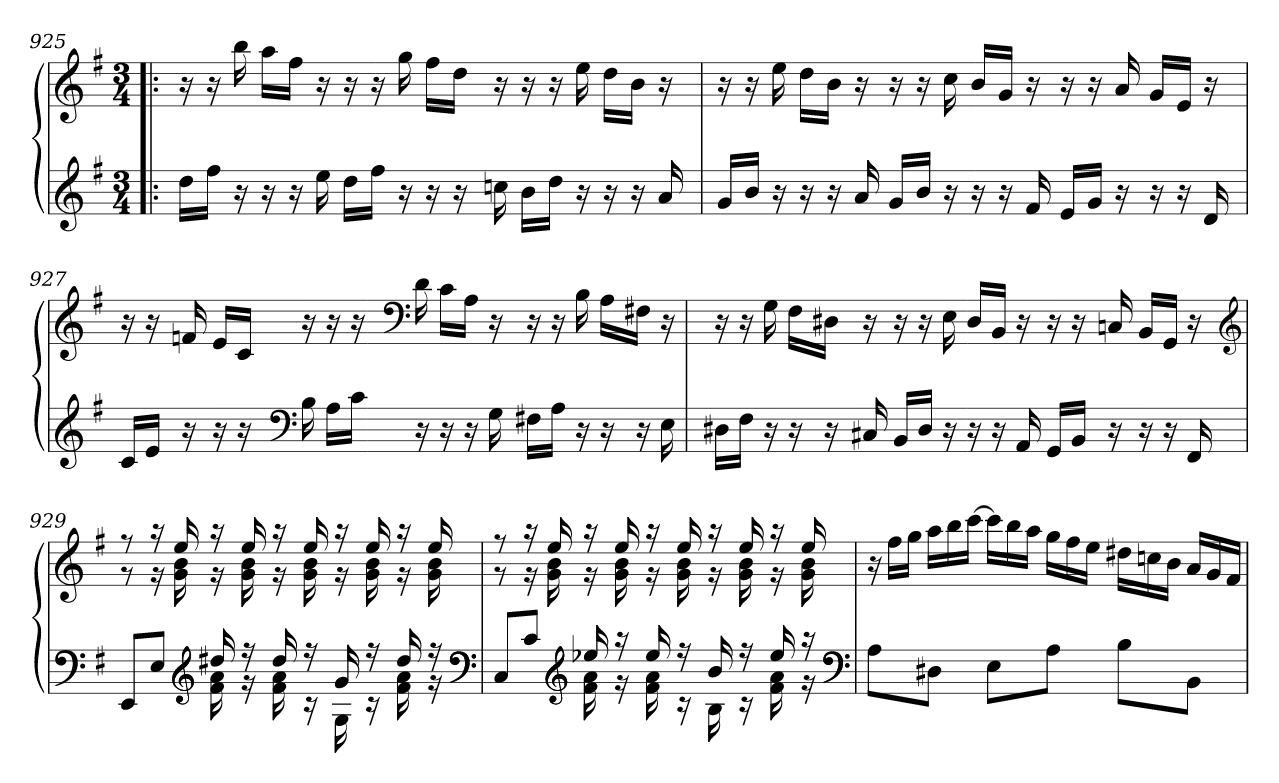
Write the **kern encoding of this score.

**kern	**kern
*part1	*part1
*staff2	*staff1
!!LO:PB:g=z
*clefG2	*clefG2
*k[f#]	*k[f#]
*G:	*G:
*M3/4	*M3/4
*Xtuplet	*Xtuplet
=925!|:	=925!|:
24dd\LL	24r
24ff#\JJ	24r
24r	24bb\
24r	24aa\LL
24r	24ff#\JJ
24ee\	24r
24dd\LL	24r
24ff#\JJ	24r
24r	24gg\
24r	24ff#\LL
24r	24dd\JJ
24ccn\	24r
24b\LL	24r
24dd\JJ	24r
24r	24ee\
24r	24dd\LL
24r	24b\JJ
24a/	24r
=926	=926
24g/LL	24r
24b/JJ	24r
24r	24ee\
24r	24dd\LL
24r	24b\JJ
24a/	24r
24g/LL	24r
24b/JJ	24r
24r	24cc\
24r	24b/LL
24r	24g/JJ
24f#/	24r
24e/LL	24r
24g/JJ	24r
24r	24a/
24r	24g/LL
24r	24e/JJ
24d/	24r
!!LO:LB:g=z
=927	=927
24c/LL	24r
24e/JJ	24r
24r	24fn/
24r	24e/LL
24r	24c/JJ
*clefF4	*
24B\	24r
24A\LL	24r
24c\JJ	24r
*	*clefF4
24r	24d\
24r	24c\LL
24r	24A\JJ
24G\	24r
24F#X\LL	24r
24A\JJ	24r
24r	24B\
24r	24A\LL
24r	24F#X\JJ
24E\	24r
=928	=928
24D#X\LL	24r
24F#\JJ	24r
24r	24G\
24r	24F#\LL
24r	24D#X\JJ
24C#X/	24r
24BB/LL	24r
24D#/JJ	24r
24r	24E\
24r	24D#/LL
24r	24BB/JJ
24AA/	24r
24GG/LL	24r
24BB/JJ	24r
24r	24Cn/
24r	24BB/LL
24r	24GG/JJ
24FF#/	24r
*	*clefG2
=929	=929
*^	*^
8EE/L	4ryy	8r	8r
8E/J	.	16r	16r
.	.	16ee/	16g\ 16b\
*clefG2	*	*	*
16dd#X/	16f#\ 16a\	16r	16r
16r	16r	16ee/	16g\ 16b\
16dd#/	16f#\ 16a\	16r	16r
16r	16r	16ee/	16g\ 16b\
16g/	16G\	16r	16r
16r	16r	16ee/	16g\ 16b\
16dd#/	16f#\ 16a\	16r	16r
16r	16r	16ee/	16g\ 16b\
*clefF4	*	*	*
!!LO:LB:g=z	!!
=930	=930	=930	=930
8C/L	4ryy	8r	8r
8c/J	.	16r	16r
.	.	16ee/	16g\ 16b\
*clefG2	*	*	*
16ee-X/	16f#\ 16a\	16r	16r
16r	16r	16ee/	16g\ 16b\
16ee-/	16f#\ 16a\	16r	16r
16r	16r	16ee/	16g\ 16b\
16b/	16B\	16r	16r
16r	16r	16ee/	16g\ 16b\
16ee-/	16f#\ 16a\	16r	16r
16r	16r	16ee/	16g\ 16b\
*v	*v	*	*
*	*v	*v
*clefF4	*
=931	=931
8A\L	24r
.	24ff#\LL
.	24gg\JJ
8D#X\J	24aa\LL
.	24bb\
.	[24ccc\JJ
8E\L	24ccc\LL]
.	24bb\
.	24aa\JJ
8A\J	24gg\LL
.	24ff#\
.	24ee\JJ
8B\L	24dd#X\LL
.	24ccn\
.	24b\JJ
8BB\J	24a/LL
.	24g/
.	24f#/JJ
=	=
*-	*-
